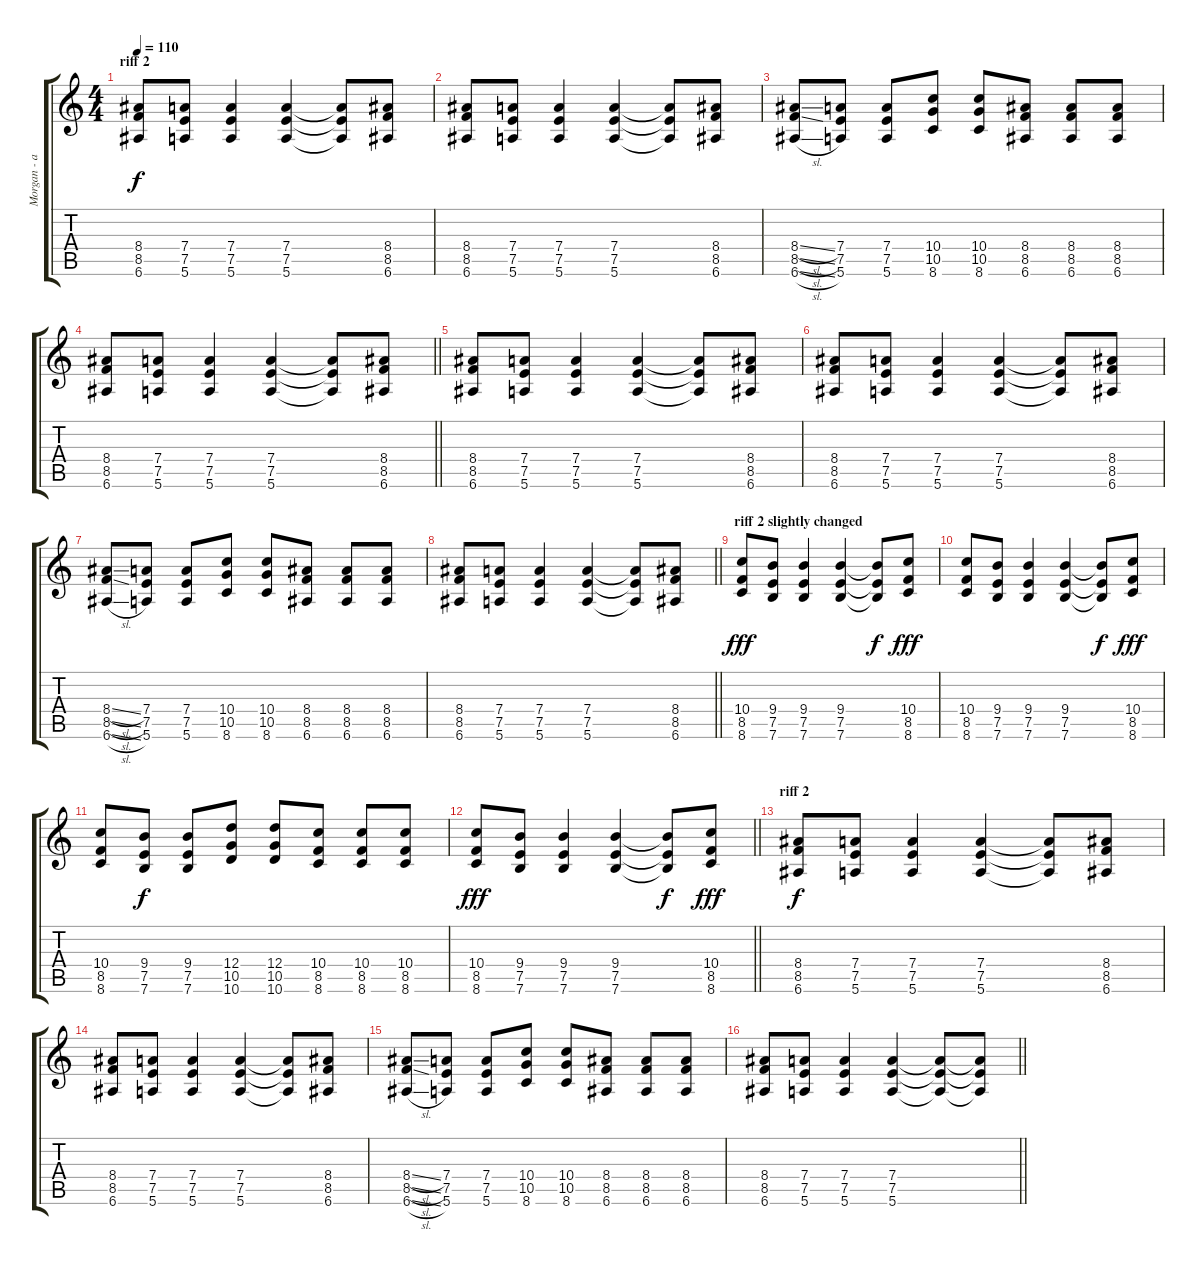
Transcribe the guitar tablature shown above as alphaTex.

\track ("Morgan - addit. guitar" "Morgan - a") {instrument distortionguitar}
\staff {score tabs}
\tuning (E4 B3 G3 D3 A2 E2) {hide}
\ts (4 4)
\section ("" "riff 2")
\tempo 110
\clef g2
\ks c
(8.4 8.5 6.6).8{dy f} (7.4 7.5 5.6).8 (7.4 7.5 5.6).4 (7.4 7.5 5.6).4 (7.4{t} 7.5{t} 5.6{t}).8 (8.4 8.5 6.6).8 |
(8.4 8.5 6.6).8 (7.4 7.5 5.6).8 (7.4 7.5 5.6).4 (7.4 7.5 5.6).4 (7.4{t} 7.5{t} 5.6{t}).8 (8.4 8.5 6.6).8 |
(8.4{sl} 8.5{sl} 6.6{sl}).8 (7.4 7.5 5.6).8 (7.4 7.5 5.6).8 (10.4 10.5 8.6).8 (10.4 10.5 8.6).8 (8.4 8.5 6.6).8 (8.4 8.5 6.6).8 (8.4 8.5 6.6).8 |
\barLineRight lightlight
(8.4 8.5 6.6).8 (7.4 7.5 5.6).8 (7.4 7.5 5.6).4 (7.4 7.5 5.6).4 (7.4{t} 7.5{t} 5.6{t}).8 (8.4 8.5 6.6).8 |
(8.4 8.5 6.6).8 (7.4 7.5 5.6).8 (7.4 7.5 5.6).4 (7.4 7.5 5.6).4 (7.4{t} 7.5{t} 5.6{t}).8 (8.4 8.5 6.6).8 |
(8.4 8.5 6.6).8 (7.4 7.5 5.6).8 (7.4 7.5 5.6).4 (7.4 7.5 5.6).4 (7.4{t} 7.5{t} 5.6{t}).8 (8.4 8.5 6.6).8 |
(8.4{sl} 8.5{sl} 6.6{sl}).8 (7.4 7.5 5.6).8 (7.4 7.5 5.6).8 (10.4 10.5 8.6).8 (10.4 10.5 8.6).8 (8.4 8.5 6.6).8 (8.4 8.5 6.6).8 (8.4 8.5 6.6).8 |
\barLineRight lightlight
(8.4 8.5 6.6).8 (7.4 7.5 5.6).8 (7.4 7.5 5.6).4 (7.4 7.5 5.6).4 (7.4{t} 7.5{t} 5.6{t}).8 (8.4 8.5 6.6).8 |
\section ("" "riff 2 slightly changed")
(10.4 8.5 8.6).8{dy fff} (9.4 7.5 7.6).8 (9.4 7.5 7.6).4 (9.4 7.5 7.6).4 (9.4{t} 7.5{t} 7.6{t}).8{dy f} (10.4 8.5 8.6).8{dy fff} |
(10.4 8.5 8.6).8 (9.4 7.5 7.6).8 (9.4 7.5 7.6).4 (9.4 7.5 7.6).4 (9.4{t} 7.5{t} 7.6{t}).8{dy f} (10.4 8.5 8.6).8{dy fff} |
(10.4 8.5 8.6).8 (9.4 7.5 7.6).8{dy f} (9.4 7.5 7.6).8 (12.4 10.5 10.6).8 (12.4 10.5 10.6).8 (10.4 8.5 8.6).8 (10.4 8.5 8.6).8 (10.4 8.5 8.6).8 |
\barLineRight lightlight
(10.4 8.5 8.6).8{dy fff} (9.4 7.5 7.6).8 (9.4 7.5 7.6).4 (9.4 7.5 7.6).4 (9.4{t} 7.5{t} 7.6{t}).8{dy f} (10.4 8.5 8.6).8{dy fff} |
\section ("" "riff 2")
(8.4 8.5 6.6).8{dy f} (7.4 7.5 5.6).8 (7.4 7.5 5.6).4 (7.4 7.5 5.6).4 (7.4{t} 7.5{t} 5.6{t}).8 (8.4 8.5 6.6).8 |
(8.4 8.5 6.6).8 (7.4 7.5 5.6).8 (7.4 7.5 5.6).4 (7.4 7.5 5.6).4 (7.4{t} 7.5{t} 5.6{t}).8 (8.4 8.5 6.6).8 |
(8.4{sl} 8.5{sl} 6.6{sl}).8 (7.4 7.5 5.6).8 (7.4 7.5 5.6).8 (10.4 10.5 8.6).8 (10.4 10.5 8.6).8 (8.4 8.5 6.6).8 (8.4 8.5 6.6).8 (8.4 8.5 6.6).8 |
\barLineRight lightlight
(8.4 8.5 6.6).8 (7.4 7.5 5.6).8 (7.4 7.5 5.6).4 (7.4 7.5 5.6).4 (7.4{t} 7.5{t} 5.6{t}).8 (7.4{t} 7.5{t} 5.6{t}).8
